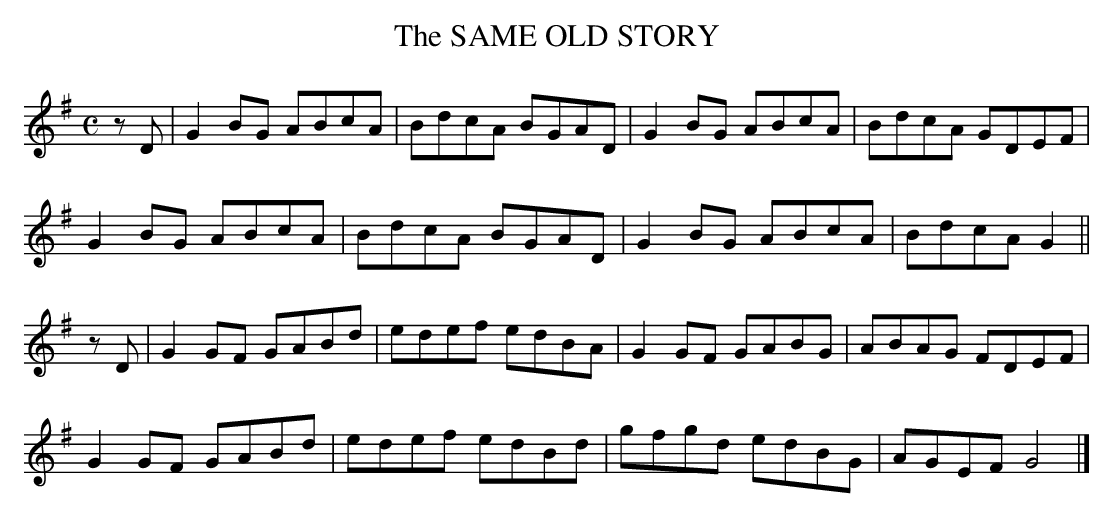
X:1
T:SAME OLD STORY, The
M:C % source2/4
L:1/8 % source 1/16
K:G
zD|G2BG ABcA|BdcA BGAD|G2BG ABcA|BdcA GDEF|
G2BG ABcA|BdcA BGAD|G2BG ABcA|BdcA G2||
zD|G2GF GABd|edef edBA|G2GF GABG|ABAG FDEF|
G2GF GABd|edef edBd|gfgd edBG|AGEF G4|]
